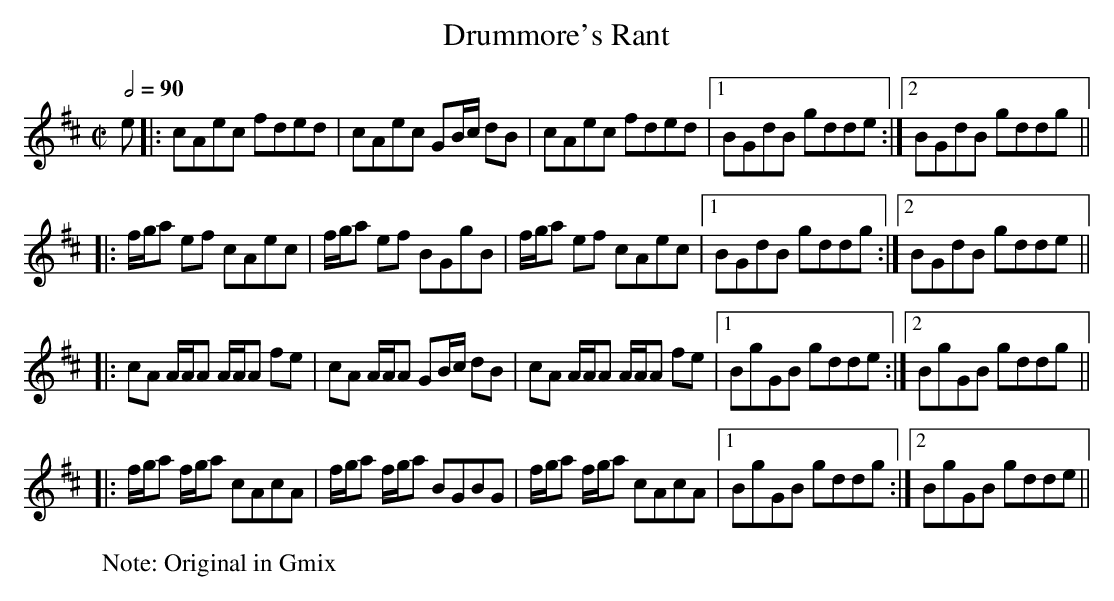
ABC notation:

X:1
T:Drummore's Rant
M:C|
L:1/8
Q:1/2=90
K:Amix
e |: cAec fded | cAec GB/2c/2 dB | cAec fded |1 BGdB gdde :|2 BGdB gddg ||
|: f/2g/2a ef cAec | f/2g/2a ef BGgB | f/2g/2a ef cAec |1 BGdB gddg :|2 BGdB gdde ||
|: cA A/2A/2A A/2A/2A fe | cA A/2A/2A GB/2c/2 dB | cA A/2A/2A A/2A/2A fe |1 BgGB gdde :|2 BgGB gddg ||
|: f/2g/2a f/2g/2a cAcA | f/2g/2a f/2g/2a BGBG | f/2g/2a f/2g/2a cAcA |1 BgGB gddg :|2 BgGB gdde ||
W:Note: Original in Gmix
